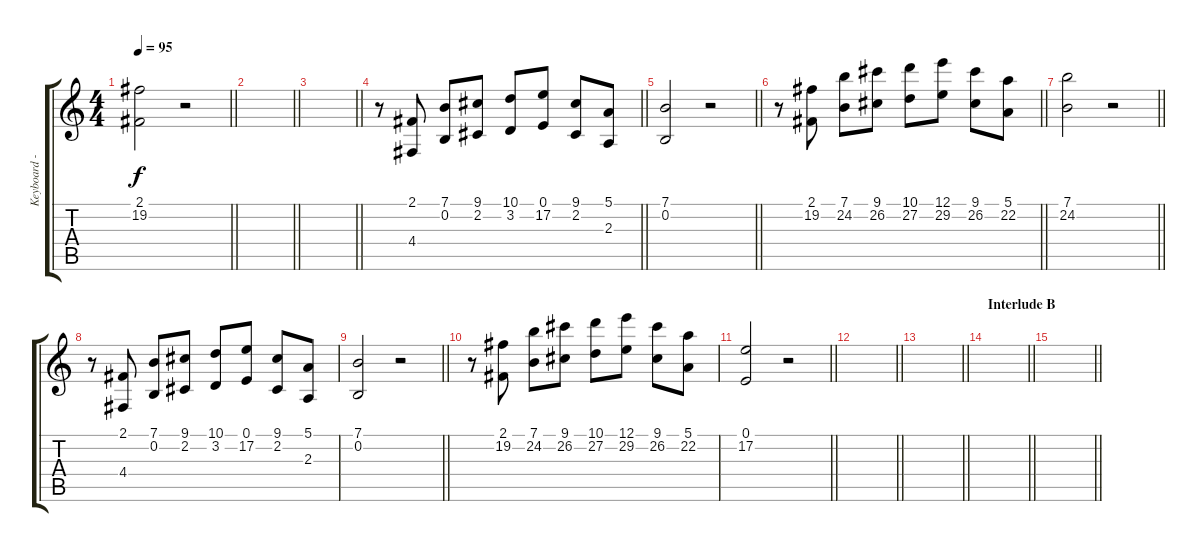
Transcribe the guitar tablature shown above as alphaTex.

\track ("Keyboard - Lead (Miro)" "Keyboard -") {instrument flute}
\staff {score tabs}
\tuning (E4 B3 G3 D3 A2 E2) {hide}
\ts (4 4)
\tempo 95
\clef g2
\barLineRight lightlight
\ks c
(2.1 19.2).2{dy f} r.2 |
\barLineRight lightlight
|
\barLineRight lightlight
|
\barLineRight lightlight
r.8 (2.1 4.4).8{volume 16} (7.1 0.2).8 (9.1 2.2).8 (10.1 3.2).8 (0.1 17.2).8 (9.1 2.2).8 (5.1 2.3).8 |
\barLineRight lightlight
(7.1 0.2).2 r.2 |
\barLineRight lightlight
r.8 (2.1 19.2).8 (7.1 24.2).8 (9.1 26.2).8 (10.1 27.2).8 (12.1 29.2).8 (9.1 26.2).8 (5.1 22.2).8 |
\barLineRight lightlight
(7.1 24.2).2 r.2 |
r.8 (2.1 4.4).8{volume 16} (7.1 0.2).8 (9.1 2.2).8 (10.1 3.2).8 (0.1 17.2).8 (9.1 2.2).8 (5.1 2.3).8 |
\barLineRight lightlight
(7.1 0.2).2 r.2 |
r.8 (2.1 19.2).8 (7.1 24.2).8 (9.1 26.2).8 (10.1 27.2).8 (12.1 29.2).8 (9.1 26.2).8 (5.1 22.2).8 |
\barLineRight lightlight
(0.1 17.2).2 r.2 |
\barLineRight lightlight
|
\barLineRight lightlight
|
\section ("" "Interlude B")
\barLineRight lightlight
|
\barLineRight lightlight
